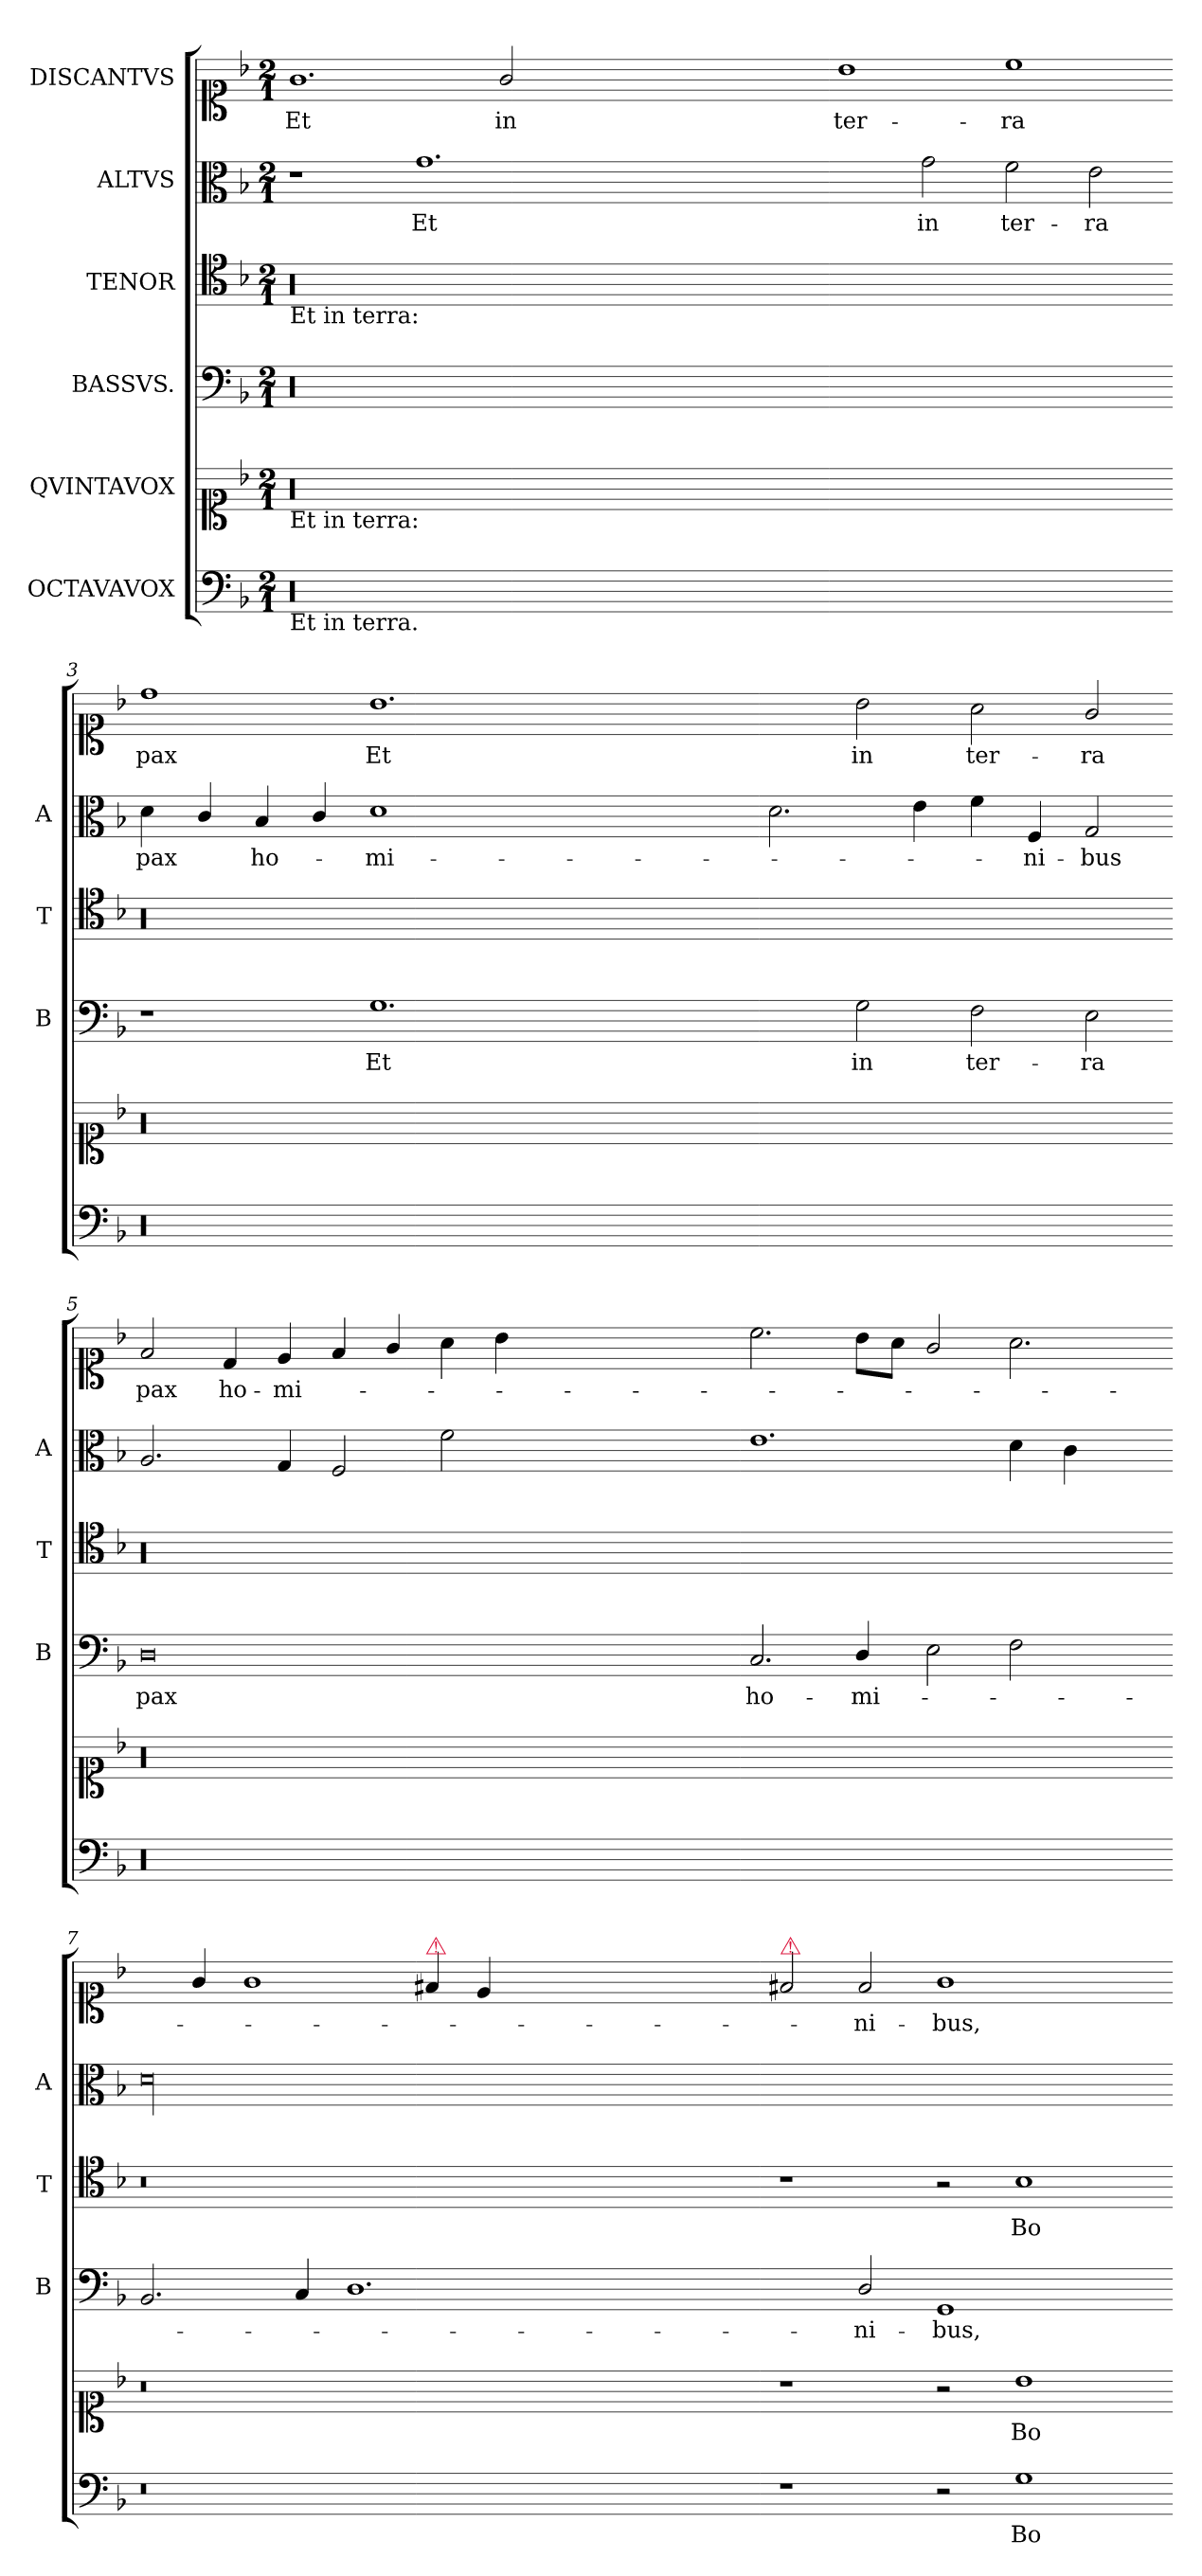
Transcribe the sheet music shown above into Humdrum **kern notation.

**kern	**text	**kern	**text	**kern	**text	**kern	**text	**kern	**text	**kern	**text
*part6	*part6	*part5	*part5	*part4	*part4	*part3	*part3	*part2	*part2	*part1	*part1
*staff6	*staff6	*staff5	*staff5	*staff4	*staff4	*staff3	*staff3	*staff2	*staff2	*staff1	*staff1
*I"OCTAVAVOX	*	*I"QVINTAVOX	*	*I"BASSVS.	*	*I"TENOR	*	*I"ALTVS	*	*I"DISCANTVS	*
*	*	*	*	*I'B	*	*I'T	*	*I'A	*	*	*
*clefF4	*	*clefC1	*	*clefF4	*	*clefC4	*	*clefC3	*	*clefC1	*
*k[b-]	*	*k[b-]	*	*k[b-]	*	*k[b-]	*	*k[b-]	*	*k[b-]	*
*M2/1	*	*M2/1	*	*M2/1	*	*M2/1	*	*M2/1	*	*M2/1	*
=1	=1	=1	=1	=1	=1	=1	=1	=1	=1	=1	=1
!	!	!	!	!	!	!LO:TX:b:t=Et in terra&colon;	!	!	!	!	!
!	!	!LO:TX:b:t=Et in terra&colon;	!	!	!	!	!	!	!	!	!
!LO:TX:b:t=Et in terra.	!	!	!	!	!	!	!	!	!	!	!
00r	.	00r	.	00r	.	00r	.	1r	.	1.g	Et
.	.	.	.	.	.	.	.	1.g	Et	.	.
.	.	.	.	.	.	.	.	.	.	2g/	in
.	.	.	.	.	.	.	.	.	.	0ryy	.
.	.	.	.	.	.	.	.	1.ryy	.	.	.
=2-	=2-	=2-	=2-	=2-	=2-	=2-	=2-	=2-	=2-	=2-	=2-
0ryy	.	0ryy	.	0ryy	.	0ryy	.	2ryy	.	1b-	ter-
.	.	.	.	.	.	.	.	2g\	in	.	.
.	.	.	.	.	.	.	.	2f\	ter-	1cc	-ra
.	.	.	.	.	.	.	.	2e\	-ra	.	.
=3-	=3-	=3-	=3-	=3-	=3-	=3-	=3-	=3-	=3-	=3-	=3-
00r	.	00r	.	1r	.	00r	.	4d\	pax	1dd	pax
.	.	.	.	.	.	.	.	4c/	.	.	.
.	.	.	.	.	.	.	.	4B-/	ho-	.	.
.	.	.	.	.	.	.	.	4c/	.	.	.
!	!	!	!	!	!	!	!	!	!	!	!LO:LY:i
.	.	.	.	1.G	Et	.	.	1d	-mi-	1.b-	Et
.	.	.	.	.	.	.	.	0ryy	.	.	.
.	.	.	.	1.ryy	.	.	.	.	.	1.ryy	.
=4-	=4-	=4-	=4-	=4-	=4-	=4-	=4-	=4-	=4-	=4-	=4-
0ryy	.	0ryy	.	2ryy	.	0ryy	.	2.d\	.	2ryy	.
!	!	!	!	!	!	!	!	!	!	!	!LO:LY:i
.	.	.	.	2G\	in	.	.	.	.	2b-\	in
.	.	.	.	.	.	.	.	4e\	.	.	.
!	!	!	!	!	!	!	!	!	!	!	!LO:LY:i
.	.	.	.	2F\	ter-	.	.	4f\	.	2a\	ter-
.	.	.	.	.	.	.	.	4F/	-ni-	.	.
!	!	!	!	!	!	!	!	!	!	!	!LO:LY:i
.	.	.	.	2E\	-ra	.	.	2G/	-bus	2g/	-ra
=5-	=5-	=5-	=5-	=5-	=5-	=5-	=5-	=5-	=5-	=5-	=5-
!	!	!	!	!	!	!	!	!	!	!	!LO:LY:i
00r	.	00r	.	0D	pax	00r	.	2.A/	.	2f/	pax
.	.	.	.	.	.	.	.	.	.	4d/	ho-
.	.	.	.	.	.	.	.	4G/	.	4e/	-mi-
.	.	.	.	.	.	.	.	2F/	.	4f/	.
.	.	.	.	.	.	.	.	.	.	4g/	.
.	.	.	.	.	.	.	.	2f\	.	4a\	.
.	.	.	.	.	.	.	.	.	.	4b-\	.
.	.	.	.	0ryy	.	.	.	0ryy	.	0ryy	.
=6-	=6-	=6-	=6-	=6-	=6-	=6-	=6-	=6-	=6-	=6-	=6-
0ryy	.	0ryy	.	2.C/	ho-	0ryy	.	1.e	.	2.cc\	.
.	.	.	.	4D/	-mi-	.	.	.	.	8b-\L	.
.	.	.	.	.	.	.	.	.	.	8a\J	.
.	.	.	.	2E\	.	.	.	.	.	2g/	.
.	.	.	.	2F\	.	.	.	4d\	.	2.a\	.
.	.	.	.	.	.	.	.	4c\	.	.	.
4ryy	.	4ryy	.	4ryy	.	4ryy	.	4ryy	.	.	.
=7-	=7-	=7-	=7-	=7-	=7-	=7-	=7-	=7-	=7-	=7-	=7-
0r	.	0r	.	2.BB-/	.	0r	.	00d	.	4ryy	.
.	.	.	.	.	.	.	.	.	.	4g/	.
.	.	.	.	.	.	.	.	.	.	1g	.
.	.	.	.	4C/	.	.	.	.	.	.	.
.	.	.	.	1.D	.	.	.	.	.	.	.
!	!	!	!	!	!	!	!	!	!	!LO:TX:a:color=crimson:t=⚠	!
.	.	.	.	.	.	.	.	.	.	4f#X/	.
.	.	.	.	.	.	.	.	.	.	4e/	.
0ryy	.	0ryy	.	.	.	0ryy	.	.	.	0ryy	.
.	.	.	.	1.ryy	.	.	.	.	.	.	.
=8-	=8-	=8-	=8-	=8-	=8-	=8-	=8-	=8-	=8-	=8-	=8-
!	!	!	!	!	!	!	!	!	!	!LO:TX:a:color=crimson:t=⚠	!
1r	.	1r	.	2ryy	.	1r	.	0ryy	.	2f#X/	.
.	.	.	.	2D/	-ni-	.	.	.	.	2f#/	-ni-
2r	.	2r	.	1GG	-bus,	2r	.	.	.	1g	-bus,
1G\	Bo-	1b-\	Bo-	.	.	1B-\	Bo-	.	.	.	.
.	.	.	.	2ryy	.	.	.	2ryy	.	2ryy	.
=-	=-	=-	=-	=-	=-	=-	=-	=-	=-	=-	=-
*-	*-	*-	*-	*-	*-	*-	*-	*-	*-	*-	*-
